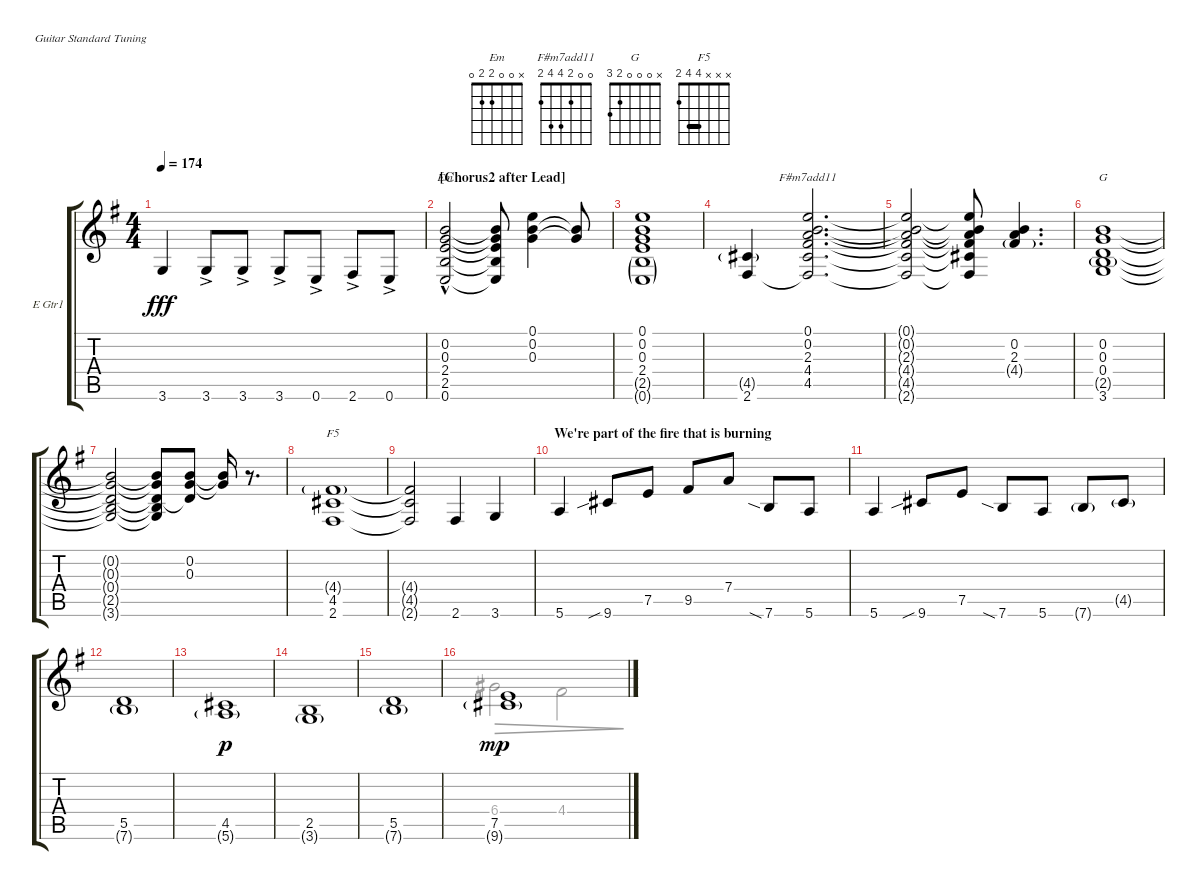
\bracketExtendMode groupsimilarinstruments
\firstSystemTrackNameOrientation horizontal
\otherSystemsTrackNameOrientation horizontal
\track ("Electric Guitar 1" "E Gtr1") {instrument electricguitarclean}
\staff {score tabs}
\tuning (E4 B3 G3 D3 A2 E2)
\chord ("Em" x 0 0 2 2 0)
\chord ("F#m7add11" 0 0 2 4 4 2)
\chord ("G" x 0 0 0 2 3)
\chord ("F5" x x x 4 4 2) {barre 4}
\voice
\ts (4 4)
\tempo 174
\clef g2
\ks eminor
3.6{t}.4{dy fff} 3.6{ac}.8 3.6{ac}.8 3.6{ac}.8 0.6{ac}.8 2.6{ac}.8 0.6{ac}.8 |
\section ("" "[Chorus2 after Lead]")
(0.6{hac} 2.5 2.4 0.3 0.2).2{ch "Em"} (0.6{t} 2.5{t} 2.4{t} 0.3{t} 0.2{t}).8 (0.3 0.2 0.1).4 (0.2{t} 0.3{t}).8 |
(0.3 0.2 0.1 2.4 2.5{g} 0.6{g}).1 |
(2.6 4.5{g}).4 (4.5 4.4 2.3 0.2 0.1 2.6{t}).2{d ch "F#m7add11"} |
(4.5{t} 4.4{t} 2.3{t} 0.2{t} 0.1{t} 2.6{t}).2 (4.5{t} 4.4{t} 2.3{t} 0.2{t} 0.1{t} 2.6{t}).8 (2.3 0.2 4.4{g}).4{d} |
(0.2 0.3 0.4 3.6 2.5{g}).1{ch "G"} |
(0.2{t} 0.3{t} 0.4{t} 3.6{t} 2.5{t}).2 (0.2{t} 0.3{t} 0.4{t} 3.6{t} 2.5{t}).8 (0.2 0.3 0.4{t}).8 (0.2{t} 0.3{t}).16 r.8{d} |
(2.6 4.5 4.4{g}).1{ch "F5"} |
(2.6{t} 4.5{t} 4.4{t}).2 2.6.4 3.6.4 |
\section ("" "We're part of the fire that is burning")
5.6.4 9.6{sib}.8 7.5.8 9.5.8 7.4.8 7.6{sia}.8 5.6.8 |
5.6.4 9.6{sib}.8 7.5.8 7.6{sia}.8 5.6.8 7.6{g}.8 4.5{g}.8 |
(5.5 7.6{g}).1 |
(4.5 5.6{g}).1{dy p} |
(2.5 3.6{g}).1 |
(5.5 7.6{g}).1 |
(7.5 9.6{g}).1{dy mp}
\voice
\clef g2
\ottava regular
\simile none
\ks eminor
|
|
|
|
|
|
|
|
|
|
|
|
|
|
|
6.4.2{dec} 4.4.2{dec}
